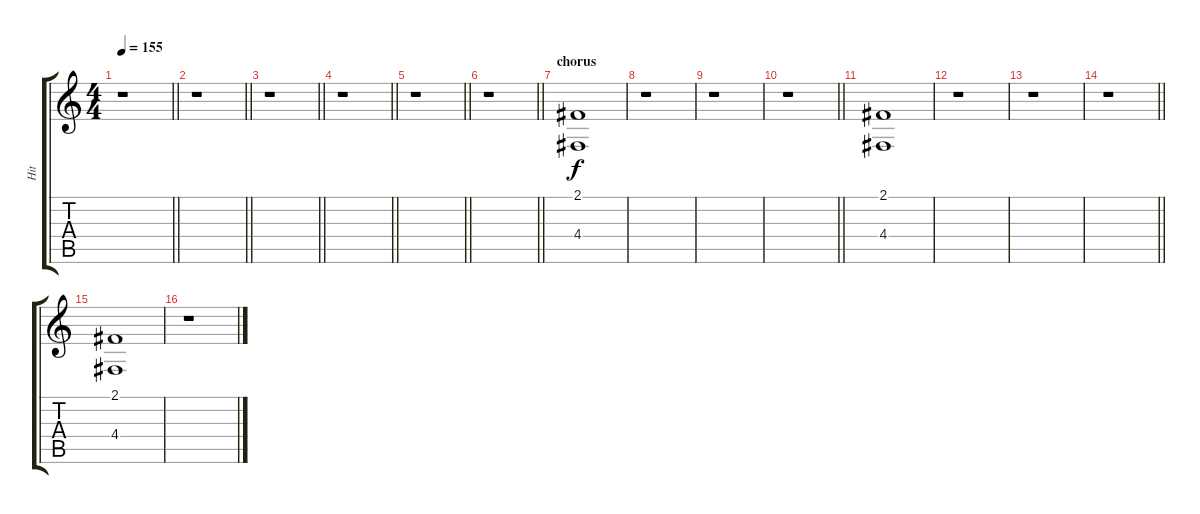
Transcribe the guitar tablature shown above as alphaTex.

\track ("Hit" "Hit") {instrument orchestrahit}
\staff {score tabs}
\tuning (E4 B3 G3 D3 A2 E2) {hide}
\ts (4 4)
\tempo 155
\clef g2
\barLineRight lightlight
\ks c
r.1{dy f} |
\barLineRight lightlight
r.1 |
\barLineRight lightlight
r.1 |
\barLineRight lightlight
r.1 |
\barLineRight lightlight
r.1 |
\barLineRight lightlight
r.1 |
\section ("" "chorus")
(2.1 4.4).1 |
r.1 |
r.1 |
\barLineRight lightlight
r.1 |
(2.1 4.4).1 |
r.1 |
r.1 |
\barLineRight lightlight
r.1 |
(2.1 4.4).1 |
r.1
